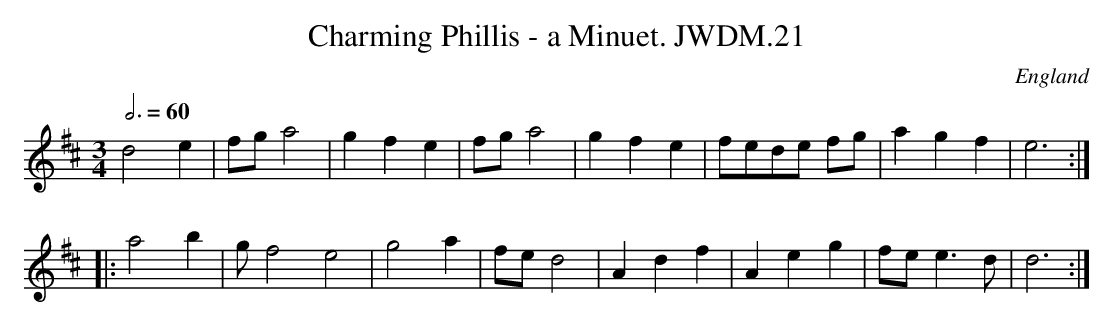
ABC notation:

X:1
T:Charming Phillis - a Minuet. JWDM.21
L:1/4
M:3/4
O:England
Q:3/4=60
K:D
d2e|f/g/a2|gfe|f/g/a2|gfe|f/e/d/e/ f/g/|agf|e3:|!
|:a2b|g/f2 e2|g2 a|f/e/ d2|Adf|Aeg|f/e/e>d|d3:|
